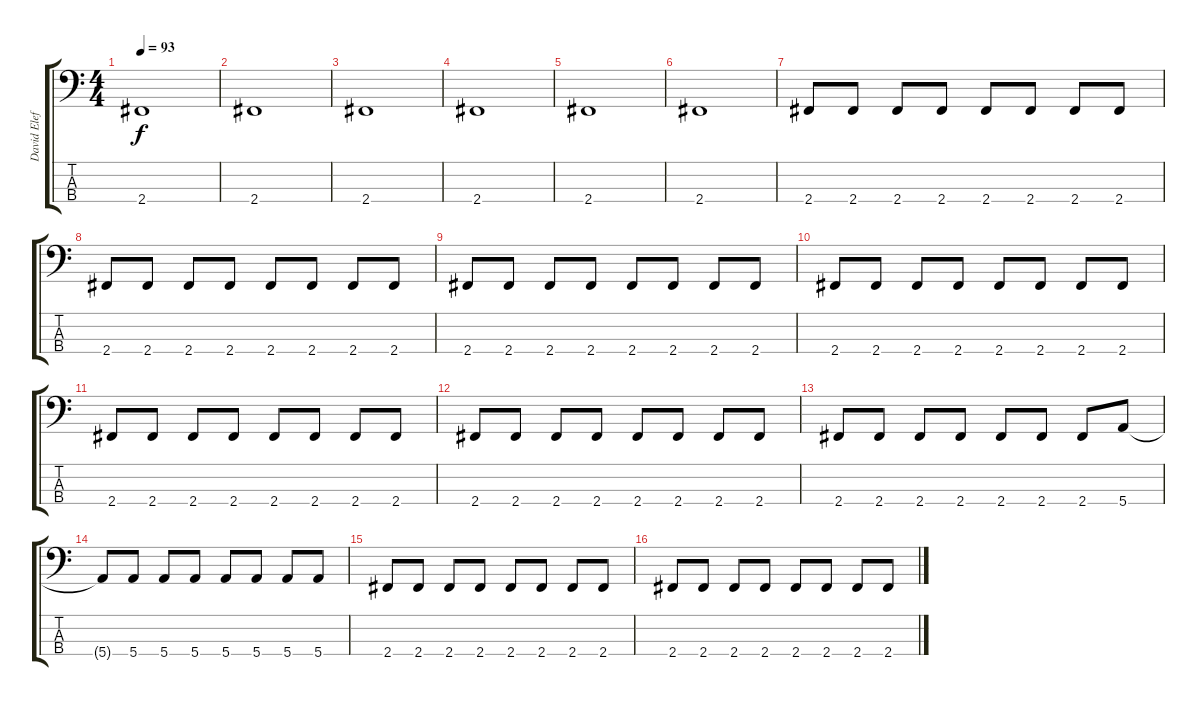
\track ("David Eleffson" "David Elef") {instrument electricbasspick}
\staff {score tabs}
\tuning (G2 D2 A1 E1) {hide}
\ts (4 4)
\tempo 93
\clef f4
\ks c
2.4.1{dy f} |
2.4.1 |
2.4.1 |
2.4.1 |
2.4.1 |
2.4.1 |
2.4.8 2.4.8 2.4.8 2.4.8 2.4.8 2.4.8 2.4.8 2.4.8 |
2.4.8 2.4.8 2.4.8 2.4.8 2.4.8 2.4.8 2.4.8 2.4.8 |
2.4.8 2.4.8 2.4.8 2.4.8 2.4.8 2.4.8 2.4.8 2.4.8 |
2.4.8 2.4.8 2.4.8 2.4.8 2.4.8 2.4.8 2.4.8 2.4.8 |
2.4.8 2.4.8 2.4.8 2.4.8 2.4.8 2.4.8 2.4.8 2.4.8 |
2.4.8 2.4.8 2.4.8 2.4.8 2.4.8 2.4.8 2.4.8 2.4.8 |
2.4.8 2.4.8 2.4.8 2.4.8 2.4.8 2.4.8 2.4.8 5.4.8 |
5.4{t}.8 5.4.8 5.4.8 5.4.8 5.4.8 5.4.8 5.4.8 5.4.8 |
2.4.8 2.4.8 2.4.8 2.4.8 2.4.8 2.4.8 2.4.8 2.4.8 |
2.4.8 2.4.8 2.4.8 2.4.8 2.4.8 2.4.8 2.4.8 2.4.8
